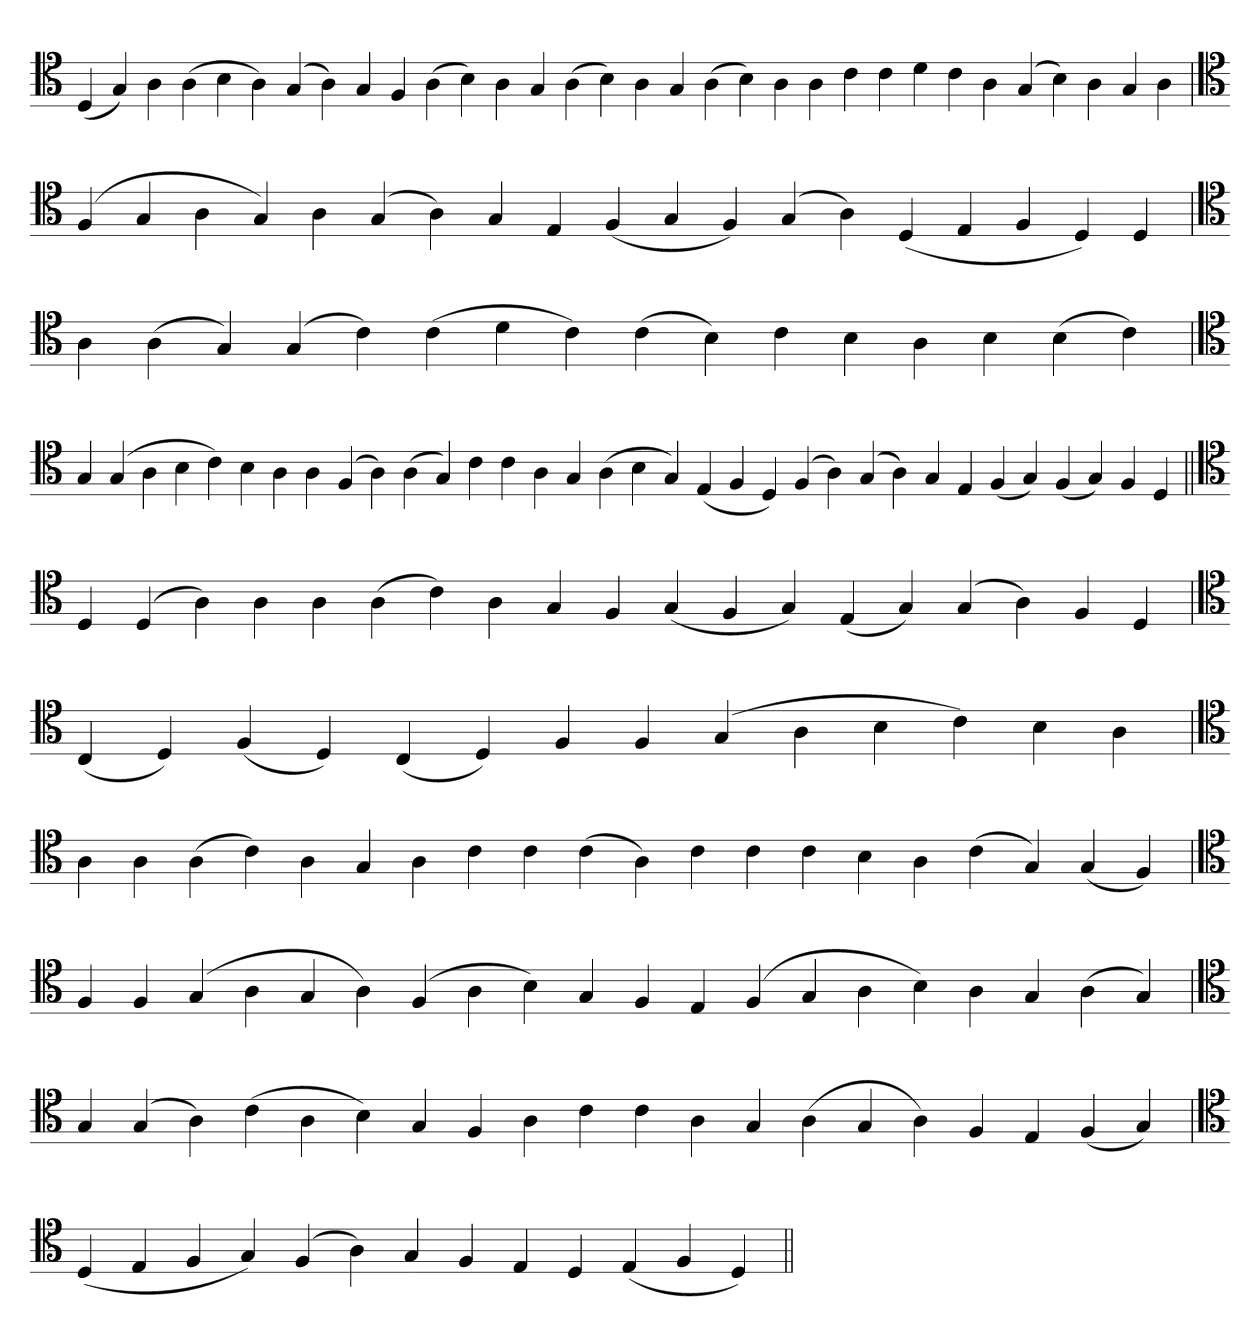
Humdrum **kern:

**kern
*part1
*staff1
*clefC4
=
(4D
4G)
4A
(4A
4B
4A)
(4G
4A)
4G
4F
(4A
4B)
4A
4G
(4A
4B)
4A
4G
(4A
4B)
4A
4A
4c
4c
4d
4c
4A
(4G
4B)
4A
4G
4A
=`
*clefC4
(4F
4G
4A
4G)
4A
(4G
4A)
4G
4E
(4F
4G
4F)
(4G
4A)
(4D
4E
4F
4D)
4D
=
*clefC4
4A
(4A
4G)
(4G
4c)
(4c
4d
4c)
(4c
4B)
4c
4B
4A
4B
(4B
4c)
=`
*clefC4
4G
(4G
4A
4B
4c)
4B
4A
4A
(4F
4A)
(4A
4G)
4c
4c
4A
4G
(4A
4B
4G)
(4E
4F
4D)
(4F
4A)
(4G
4A)
4G
4E
(4F
4G)
(4F
4G)
4F
4D
=||
*clefC4
4D
(4D
4A)
4A
4A
(4A
4c)
4A
4G
4F
(4G
4F
4G)
(4E
4G)
(4G
4A)
4F
4D
=`
*clefC4
(4C
4D)
(4F
4D)
(4C
4D)
4F
4F
(4G
4A
4B
4c)
4B
4A
='
*clefC4
4A
4A
(4A
4c)
4A
4G
4A
4c
4c
(4c
4A)
4c
4c
4c
4B
4A
(4c
4G)
(4G
4F)
=
*clefC4
4F
4F
(4G
4A
4G
4A)
(4F
4A
4B)
4G
4F
4E
(4F
4G
4A
4B)
4A
4G
(4A
4G)
=`
*clefC4
4G
(4G
4A)
(4c
4A
4B)
4G
4F
4A
4c
4c
4A
4G
(4A
4G
4A)
4F
4E
(4F
4G)
=`
*clefC4
(4D
4E
4F
4G)
(4F
4A)
4G
4F
4E
4D
(4E
4F
4D)
=||
*-
